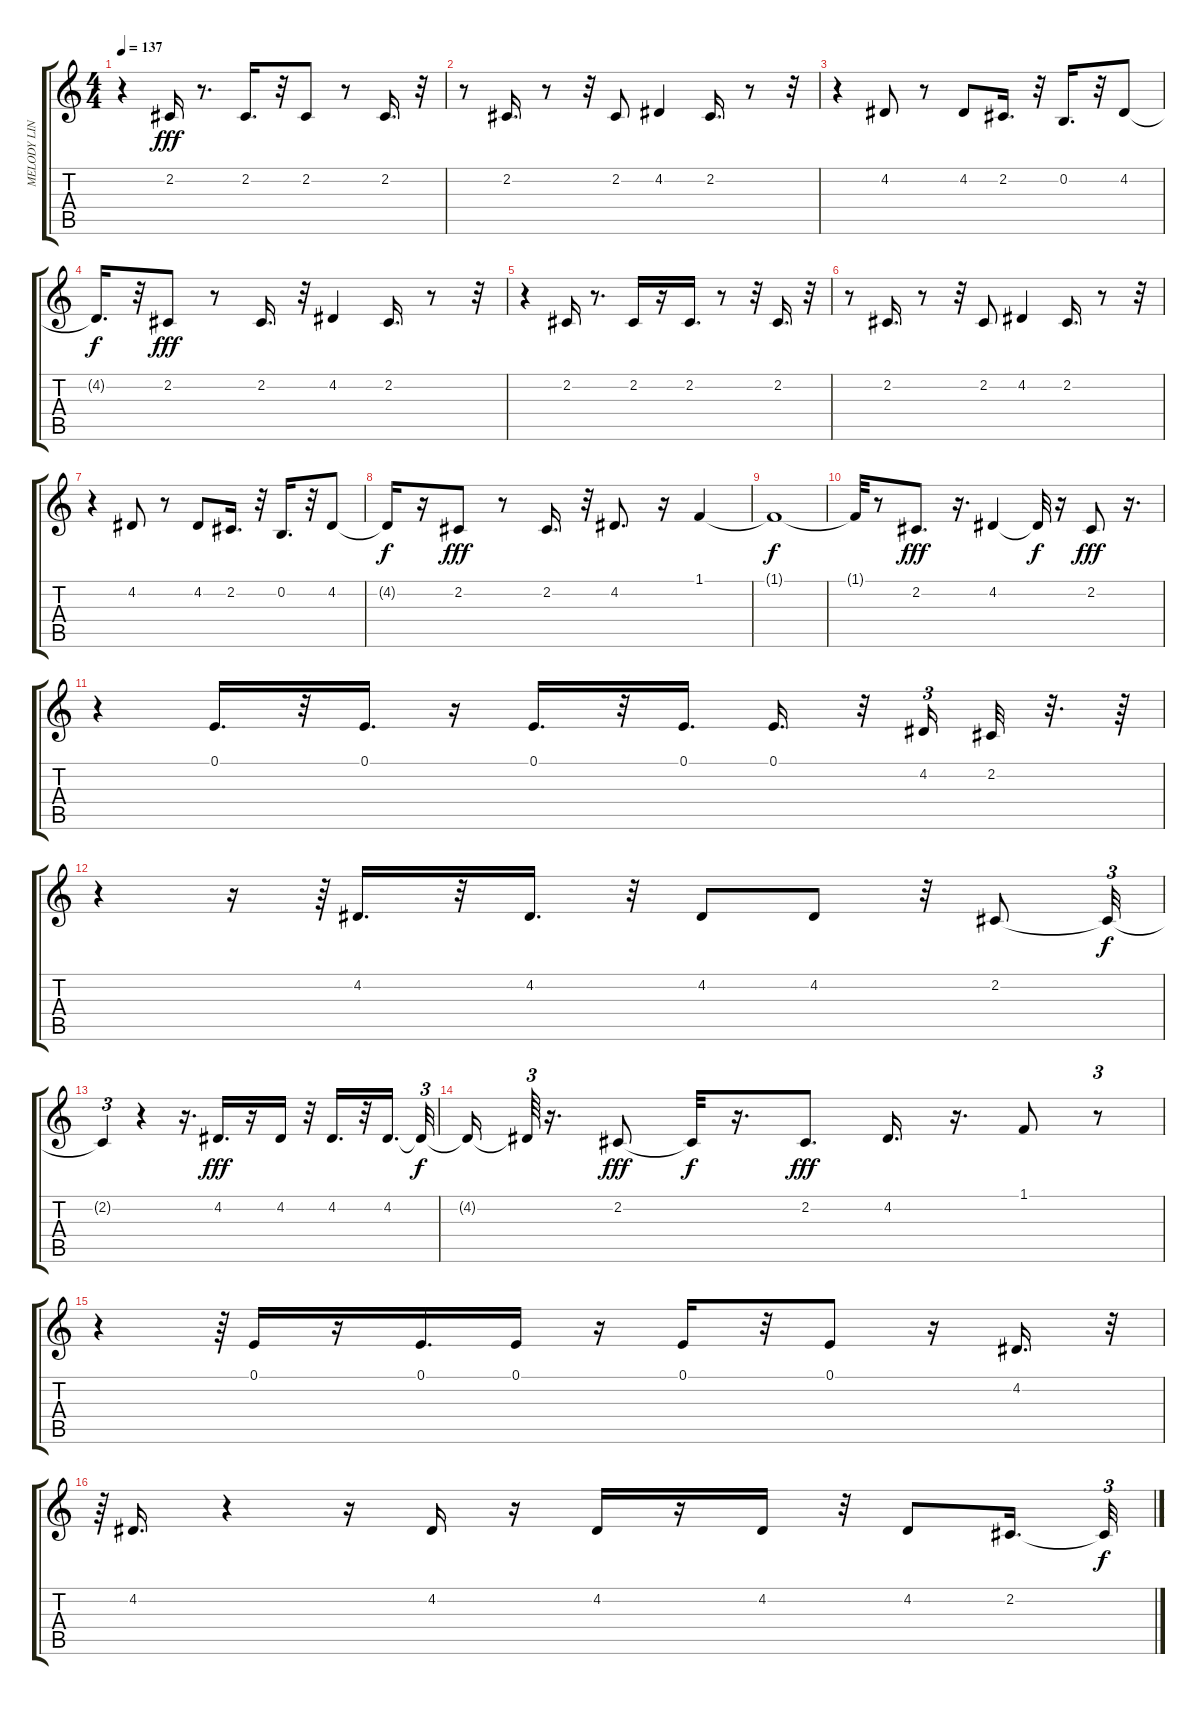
\track ("MELODY LINE                             " "MELODY LIN") {instrument voiceoohs}
\staff {score tabs}
\tuning (E4 B3 G3 D3 A2 E2) {hide}
\ts (4 4)
\tempo 137
\clef g2
\ks c
r.4{dy fff} 2.2.16 r.8{d} 2.2.16{d} r.32 2.2.8 r.8 2.2.16{d} r.32 |
r.8 2.2.16{d} r.8 r.32 2.2.8 4.2.4 2.2.16{d} r.8 r.32 |
r.4 4.2.8 r.8 4.2.8 2.2.16{d} r.32 0.2.16{d} r.32 4.2.8 |
4.2{t}.16{d dy f} r.32 2.2.8{dy fff} r.8 2.2.16{d} r.32 4.2.4 2.2.16{d} r.8 r.32 |
r.4 2.2.16 r.8{d} 2.2.16 r.16 2.2.16{d} r.8 r.32 2.2.16{d} r.32 |
r.8 2.2.16{d} r.8 r.32 2.2.8 4.2.4 2.2.16{d} r.8 r.32 |
r.4 4.2.8 r.8 4.2.8 2.2.16{d} r.32 0.2.16{d} r.32 4.2.8 |
4.2{t}.16{dy f} r.16 2.2.8{dy fff} r.8 2.2.16{d} r.32 4.2.8{d} r.16 1.1.4 |
1.1{t}.1{dy f} |
1.1{t}.32 r.8 2.2.8{d dy fff} r.16{d} 4.2.4 4.2{t}.32{dy f} r.16 2.2.8{dy fff} r.16{d} |
r.4 0.1.16{d} r.32 0.1.16{d} r.16 0.1.16{d} r.32 0.1.16{d} 0.1.16{d} r.32 4.2.16{tu (3 2)} 2.2.32 r.32{d} r.64 |
r.4 r.16 r.64{tu (3 2)} 4.2.16{d} r.32 4.2.16{d} r.32 4.2.8 4.2.8 r.32 2.2.8 2.2{t}.32{tu (3 2) dy f} |
2.2{t}.4{tu (3 2)} r.4 r.16{d} 4.2.16{d dy fff} r.16 4.2.16 r.32 4.2.16{d} r.32 4.2.16{d} 4.2{t}.32{tu (3 2) dy f} |
4.2{t}.16 4.2{t}.64{tu (3 2)} r.16{d} 2.2.8{dy fff} 2.2{t}.32{dy f} r.16{d} 2.2.8{d dy fff} 4.2.16{d} r.16{d} 1.1.8 r.8{tu (3 2)} |
r.4 r.64{tu (3 2)} 0.1.16 r.16 0.1.16{d} 0.1.16 r.16 0.1.16 r.32 0.1.8 r.16 4.2.16{d} r.32{tu (3 2)} |
r.64{tu (3 2)} 4.2.16{d} r.4 r.16 4.2.16 r.16 4.2.16 r.16 4.2.16 r.32 4.2.8 2.2.16{d} 2.2{t}.32{tu (3 2) dy f}
